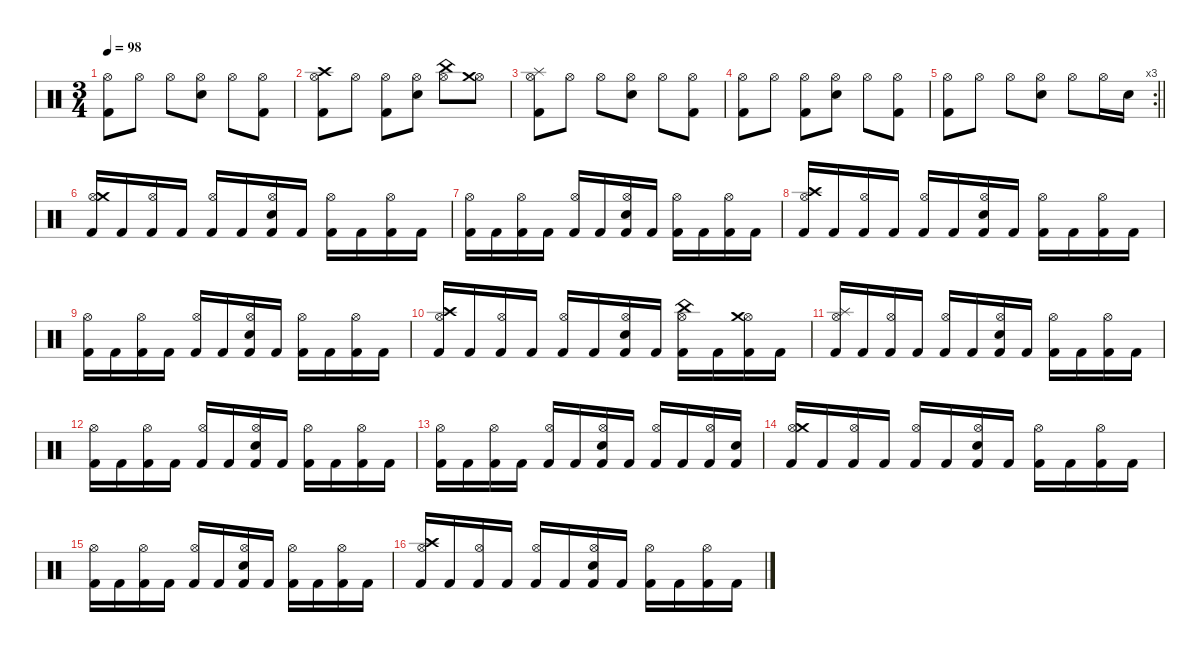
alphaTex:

\defaultSystemsLayout 4
\hideDynamics
\bracketExtendMode nobrackets
\multiBarRest
\singleTrackTrackNamePolicy hidden
\multiTrackTrackNamePolicy hidden
\firstSystemTrackNameMode fullname
\firstSystemTrackNameOrientation horizontal
\otherSystemsTrackNameOrientation horizontal
\track ("Drums" "drm.") {defaultSystemsLayout 4 instrument percussion}
\staff {score}
\articulation defaults
\ts (3 4)
\tempo 98
\clef neutral
\ks c
("Hi-Hat (open)" "Kick (hit) 2").8{dy ff beam Down} "Hi-Hat (open)".8{beam Down} "Hi-Hat (open)".8{beam Down} ("Hi-Hat (open)" "Snare (hit) 2").8{beam Down} "Hi-Hat (open)".8{beam Down} ("Hi-Hat (open)" "Kick (hit) 2").8{beam Down} |
("Hi-Hat (open)" "Crash high (hit)" "Kick (hit) 2").8{beam Down} "Hi-Hat (open)".8{beam Down} ("Hi-Hat (open)" "Kick (hit) 2").8{beam Down} ("Hi-Hat (open)" "Snare (hit) 2").8{beam Down} ("Hi-Hat (open)" "China (hit)").8{dy fff beam Down} ("Hi-Hat (open)" "Crash medium (hit)").8{dy ff beam Down} |
("Hi-Hat (open)" "Splash (hit)" "Kick (hit) 2").8{beam Down} "Hi-Hat (open)".8{beam Down} "Hi-Hat (open)".8{beam Down} ("Hi-Hat (open)" "Snare (hit) 2").8{beam Down} "Hi-Hat (open)".8{beam Down} ("Hi-Hat (open)" "Kick (hit) 2").8{beam Down} |
("Hi-Hat (open)" "Kick (hit) 2").8{beam Down} "Hi-Hat (open)".8{beam Down} ("Hi-Hat (open)" "Kick (hit) 2").8{dy f beam Down} ("Hi-Hat (open)" "Snare (hit) 2").8{dy ff beam Down} "Hi-Hat (open)".8{beam Down} ("Hi-Hat (open)" "Kick (hit) 2").8{beam Down} |
\rc 3
\barLineRight lightlight
("Hi-Hat (open)" "Kick (hit) 2").8{beam Down} "Hi-Hat (open)".8{beam Down} "Hi-Hat (open)".8{beam Down} ("Hi-Hat (open)" "Snare (hit) 2").8{beam Down} "Hi-Hat (open)".8{beam Down} "Hi-Hat (open)".16{beam Down} "Snare (hit) 2".16{dy fff beam Down} |
("Hi-Hat (open)" "Crash medium (hit)" "Kick (hit) 2").16{dy ff beam Up} "Kick (hit) 2".16{dy f beam Up} ("Hi-Hat (open)" "Kick (hit) 2").16{dy ff beam Up} "Kick (hit) 2".16{dy f beam Up} ("Hi-Hat (open)" "Kick (hit) 2").16{dy ff beam Up} "Kick (hit) 2".16{dy f beam Up} ("Hi-Hat (open)" "Snare (hit) 2" "Kick (hit) 2").16{dy ff beam Up} "Kick (hit) 2".16{dy f beam Up} ("Hi-Hat (open)" "Kick (hit) 2").16{dy ff beam Down} "Kick (hit) 2".16{dy f beam Down} ("Hi-Hat (open)" "Kick (hit) 2").16{dy ff beam Down} "Kick (hit) 2".16{dy f beam Down} |
("Hi-Hat (open)" "Kick (hit) 2").16{dy ff beam Down} "Kick (hit) 2".16{dy f beam Down} ("Hi-Hat (open)" "Kick (hit) 2").16{dy ff beam Down} "Kick (hit) 2".16{dy f beam Down} ("Hi-Hat (open)" "Kick (hit) 2").16{dy ff beam Up} "Kick (hit) 2".16{dy f beam Up} ("Hi-Hat (open)" "Snare (hit) 2" "Kick (hit) 2").16{dy ff beam Up} "Kick (hit) 2".16{dy f beam Up} ("Hi-Hat (open)" "Kick (hit) 2").16{dy ff beam Down} "Kick (hit) 2".16{dy f beam Down} ("Hi-Hat (open)" "Kick (hit) 2").16{dy ff beam Down} "Kick (hit) 2".16{dy f beam Down} |
("Hi-Hat (open)" "Crash high (hit)" "Kick (hit) 2").16{dy ff beam Up} "Kick (hit) 2".16{dy f beam Up} ("Hi-Hat (open)" "Kick (hit) 2").16{dy ff beam Up} "Kick (hit) 2".16{dy f beam Up} ("Hi-Hat (open)" "Kick (hit) 2").16{dy ff beam Up} "Kick (hit) 2".16{dy f beam Up} ("Hi-Hat (open)" "Snare (hit) 2" "Kick (hit) 2").16{dy ff beam Up} "Kick (hit) 2".16{dy f beam Up} ("Hi-Hat (open)" "Kick (hit) 2").16{dy ff beam Down} "Kick (hit) 2".16{dy f beam Down} ("Hi-Hat (open)" "Kick (hit) 2").16{dy ff beam Down} "Kick (hit) 2".16{dy f beam Down} |
("Hi-Hat (open)" "Kick (hit) 2").16{dy ff beam Down} "Kick (hit) 2".16{dy f beam Down} ("Hi-Hat (open)" "Kick (hit) 2").16{dy ff beam Down} "Kick (hit) 2".16{dy f beam Down} ("Hi-Hat (open)" "Kick (hit) 2").16{dy ff beam Up} "Kick (hit) 2".16{dy f beam Up} ("Hi-Hat (open)" "Snare (hit) 2" "Kick (hit) 2").16{dy ff beam Up} "Kick (hit) 2".16{dy f beam Up} ("Hi-Hat (open)" "Kick (hit) 2").16{dy ff beam Down} "Kick (hit) 2".16{dy f beam Down} ("Hi-Hat (open)" "Kick (hit) 2").16{dy ff beam Down} "Kick (hit) 2".16{dy f beam Down} |
("Hi-Hat (open)" "Crash high (hit)" "Kick (hit) 2").16{dy ff beam Up} "Kick (hit) 2".16{dy f beam Up} ("Hi-Hat (open)" "Kick (hit) 2").16{dy ff beam Up} "Kick (hit) 2".16{dy f beam Up} ("Hi-Hat (open)" "Kick (hit) 2").16{dy ff beam Up} "Kick (hit) 2".16{dy f beam Up} ("Hi-Hat (open)" "Snare (hit) 2" "Kick (hit) 2").16{dy ff beam Up} "Kick (hit) 2".16{dy f beam Up} ("Hi-Hat (open)" "China (hit)" "Kick (hit) 2").16{dy fff beam Down} "Kick (hit) 2".16{dy f beam Down} ("Hi-Hat (open)" "Crash medium (hit)" "Kick (hit) 2").16{dy ff beam Down} "Kick (hit) 2".16{dy f beam Down} |
("Hi-Hat (open)" "Splash (hit)" "Kick (hit) 2").16{dy ff beam Up} "Kick (hit) 2".16{dy f beam Up} ("Hi-Hat (open)" "Kick (hit) 2").16{dy ff beam Up} "Kick (hit) 2".16{dy f beam Up} ("Hi-Hat (open)" "Kick (hit) 2").16{dy ff beam Up} "Kick (hit) 2".16{dy f beam Up} ("Hi-Hat (open)" "Snare (hit) 2" "Kick (hit) 2").16{dy ff beam Up} "Kick (hit) 2".16{dy f beam Up} ("Hi-Hat (open)" "Kick (hit) 2").16{dy ff beam Down} "Kick (hit) 2".16{dy f beam Down} ("Hi-Hat (open)" "Kick (hit) 2").16{dy ff beam Down} "Kick (hit) 2".16{dy f beam Down} |
("Hi-Hat (open)" "Kick (hit) 2").16{dy ff beam Down} "Kick (hit) 2".16{dy f beam Down} ("Hi-Hat (open)" "Kick (hit) 2").16{dy ff beam Down} "Kick (hit) 2".16{dy f beam Down} ("Hi-Hat (open)" "Kick (hit) 2").16{dy ff beam Up} "Kick (hit) 2".16{dy f beam Up} ("Hi-Hat (open)" "Snare (hit) 2" "Kick (hit) 2").16{dy ff beam Up} "Kick (hit) 2".16{dy f beam Up} ("Hi-Hat (open)" "Kick (hit) 2").16{dy ff beam Down} "Kick (hit) 2".16{dy f beam Down} ("Hi-Hat (open)" "Kick (hit) 2").16{dy ff beam Down} "Kick (hit) 2".16{dy f beam Down} |
("Hi-Hat (open)" "Kick (hit) 2").16{dy ff beam Down} "Kick (hit) 2".16{dy f beam Down} ("Hi-Hat (open)" "Kick (hit) 2").16{dy ff beam Down} "Kick (hit) 2".16{dy f beam Down} ("Hi-Hat (open)" "Kick (hit) 2").16{dy ff beam Up} "Kick (hit) 2".16{dy f beam Up} ("Hi-Hat (open)" "Snare (hit) 2" "Kick (hit) 2").16{dy ff beam Up} "Kick (hit) 2".16{dy f beam Up} ("Hi-Hat (open)" "Kick (hit) 2").16{dy ff beam Up} "Kick (hit) 2".16{dy f beam Up} ("Hi-Hat (open)" "Kick (hit) 2").16{dy ff beam Up} ("Snare (hit) 2" "Kick (hit) 2").16{dy fff beam Up} |
("Hi-Hat (open)" "Crash medium (hit)" "Kick (hit) 2").16{dy ff beam Up} "Kick (hit) 2".16{dy f beam Up} ("Hi-Hat (open)" "Kick (hit) 2").16{dy ff beam Up} "Kick (hit) 2".16{dy f beam Up} ("Hi-Hat (open)" "Kick (hit) 2").16{dy ff beam Up} "Kick (hit) 2".16{dy f beam Up} ("Hi-Hat (open)" "Snare (hit) 2" "Kick (hit) 2").16{dy ff beam Up} "Kick (hit) 2".16{dy f beam Up} ("Hi-Hat (open)" "Kick (hit) 2").16{dy ff beam Down} "Kick (hit) 2".16{dy f beam Down} ("Hi-Hat (open)" "Kick (hit) 2").16{dy ff beam Down} "Kick (hit) 2".16{dy f beam Down} |
("Hi-Hat (open)" "Kick (hit) 2").16{dy ff beam Down} "Kick (hit) 2".16{dy f beam Down} ("Hi-Hat (open)" "Kick (hit) 2").16{dy ff beam Down} "Kick (hit) 2".16{dy f beam Down} ("Hi-Hat (open)" "Kick (hit) 2").16{dy ff beam Up} "Kick (hit) 2".16{dy f beam Up} ("Hi-Hat (open)" "Snare (hit) 2" "Kick (hit) 2").16{dy ff beam Up} "Kick (hit) 2".16{dy f beam Up} ("Hi-Hat (open)" "Kick (hit) 2").16{dy ff beam Down} "Kick (hit) 2".16{dy f beam Down} ("Hi-Hat (open)" "Kick (hit) 2").16{dy ff beam Down} "Kick (hit) 2".16{dy f beam Down} |
("Hi-Hat (open)" "Crash high (hit)" "Kick (hit) 2").16{dy ff beam Up} "Kick (hit) 2".16{dy f beam Up} ("Hi-Hat (open)" "Kick (hit) 2").16{dy ff beam Up} "Kick (hit) 2".16{dy f beam Up} ("Hi-Hat (open)" "Kick (hit) 2").16{dy ff beam Up} "Kick (hit) 2".16{dy f beam Up} ("Hi-Hat (open)" "Snare (hit) 2" "Kick (hit) 2").16{dy ff beam Up} "Kick (hit) 2".16{dy f beam Up} ("Hi-Hat (open)" "Kick (hit) 2").16{dy ff beam Down} "Kick (hit) 2".16{dy f beam Down} ("Hi-Hat (open)" "Kick (hit) 2").16{dy ff beam Down} "Kick (hit) 2".16{dy f beam Down}
